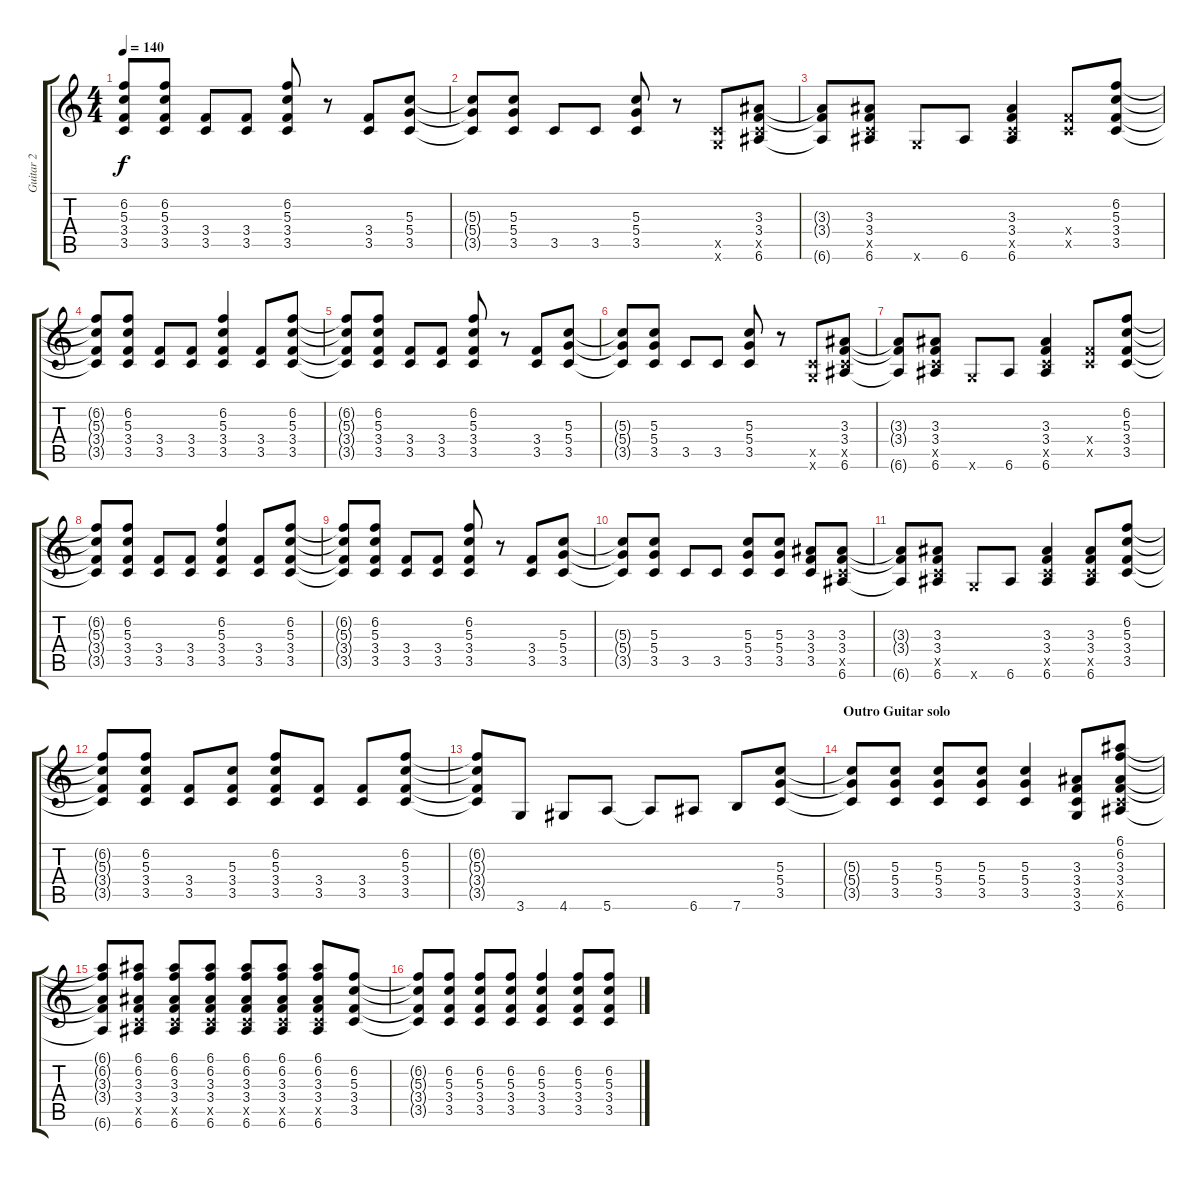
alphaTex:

\track ("Guitar 2" "Guitar 2") {instrument distortionguitar}
\staff {score tabs}
\tuning (E4 B3 G3 D3 A2 E2) {hide}
\ts (4 4)
\tempo 140
\clef g2
\ks c
(6.2{t} 5.3{t} 3.4{t} 3.5{t}).8{dy f} (6.2 5.3 3.4 3.5).8 (3.4 3.5).8 (3.4 3.5).8 (6.2 5.3 3.4 3.5).8 r.8 (3.4 3.5).8 (5.3 5.4 3.5).8 |
(5.3{t} 5.4{t} 3.5{t}).8 (5.3 5.4 3.5).8 3.5.8 3.5.8 (5.3 5.4 3.5).8 r.8 (3.5{x} 3.6{x}).8 (3.3 3.4 3.5{x} 6.6).8 |
(3.3{t} 3.4{t} 6.6{t}).8 (3.3 3.4 3.5{x} 6.6).8 3.6{x}.8 6.6.8 (3.3 3.4 3.5{x} 6.6).4 (3.4{x} 3.5{x}).8 (6.2 5.3 3.4 3.5).8 |
(6.2{t} 5.3{t} 3.4{t} 3.5{t}).8 (6.2 5.3 3.4 3.5).8 (3.4 3.5).8 (3.4 3.5).8 (6.2 5.3 3.4 3.5).4 (3.4 3.5).8 (6.2 5.3 3.4 3.5).8 |
(6.2{t} 5.3{t} 3.4{t} 3.5{t}).8 (6.2 5.3 3.4 3.5).8 (3.4 3.5).8 (3.4 3.5).8 (6.2 5.3 3.4 3.5).8 r.8 (3.4 3.5).8 (5.3 5.4 3.5).8 |
(5.3{t} 5.4{t} 3.5{t}).8 (5.3 5.4 3.5).8 3.5.8 3.5.8 (5.3 5.4 3.5).8 r.8 (3.5{x} 3.6{x}).8 (3.3 3.4 3.5{x} 6.6).8 |
(3.3{t} 3.4{t} 6.6{t}).8 (3.3 3.4 3.5{x} 6.6).8 3.6{x}.8 6.6.8 (3.3 3.4 3.5{x} 6.6).4 (3.4{x} 3.5{x}).8 (6.2 5.3 3.4 3.5).8 |
(6.2{t} 5.3{t} 3.4{t} 3.5{t}).8 (6.2 5.3 3.4 3.5).8 (3.4 3.5).8 (3.4 3.5).8 (6.2 5.3 3.4 3.5).4 (3.4 3.5).8 (6.2 5.3 3.4 3.5).8 |
(6.2{t} 5.3{t} 3.4{t} 3.5{t}).8 (6.2 5.3 3.4 3.5).8 (3.4 3.5).8 (3.4 3.5).8 (6.2 5.3 3.4 3.5).8 r.8 (3.4 3.5).8 (5.3 5.4 3.5).8 |
(5.3{t} 5.4{t} 3.5{t}).8 (5.3 5.4 3.5).8 3.5.8 3.5.8 (5.3 5.4 3.5).8 (5.3 5.4 3.5).8 (3.3 3.4 3.5).8 (3.3 3.4 3.5{x} 6.6).8 |
(3.3{t} 3.4{t} 6.6{t}).8 (3.3 3.4 3.5{x} 6.6).8 3.6{x}.8 6.6.8 (3.3 3.4 3.5{x} 6.6).4 (3.3 3.4 3.5{x} 6.6).8 (6.2 5.3 3.4 3.5).8 |
(6.2{t} 5.3{t} 3.4{t} 3.5{t}).8 (6.2 5.3 3.4 3.5).8 (3.4 3.5).8 (5.3 3.4 3.5).8 (6.2 5.3 3.4 3.5).8 (3.4 3.5).8 (3.4 3.5).8 (6.2 5.3 3.4 3.5).8 |
(6.2{t} 5.3{t} 3.4{t} 3.5{t}).8 3.6.8 4.6.8 5.6.8 5.6{t}.8 6.6.8 7.6.8 (5.3 5.4 3.5).8 |
\section ("" "Outro Guitar solo")
(5.3{t} 5.4{t} 3.5{t}).8 (5.3 5.4 3.5).8 (5.3 5.4 3.5).8 (5.3 5.4 3.5).8 (5.3 5.4 3.5).4 (3.3 3.4 3.5 3.6).8 (6.1 6.2 3.3 3.4 3.5{x} 6.6).8 |
(6.1{t} 6.2{t} 3.3{t} 3.4{t} 6.6{t}).8 (6.1 6.2 3.3 3.4 3.5{x} 6.6).8 (6.1 6.2 3.3 3.4 3.5{x} 6.6).8 (6.1 6.2 3.3 3.4 3.5{x} 6.6).8 (6.1 6.2 3.3 3.4 3.5{x} 6.6).8 (6.1 6.2 3.3 3.4 3.5{x} 6.6).8 (6.1 6.2 3.3 3.4 3.5{x} 6.6).8 (6.2 5.3 3.4 3.5).8 |
(6.2{t} 5.3{t} 3.4{t} 3.5{t}).8 (6.2 5.3 3.4 3.5).8 (6.2 5.3 3.4 3.5).8 (6.2 5.3 3.4 3.5).8 (6.2 5.3 3.4 3.5).4 (6.2 5.3 3.4 3.5).8 (6.2 5.3 3.4 3.5).8
